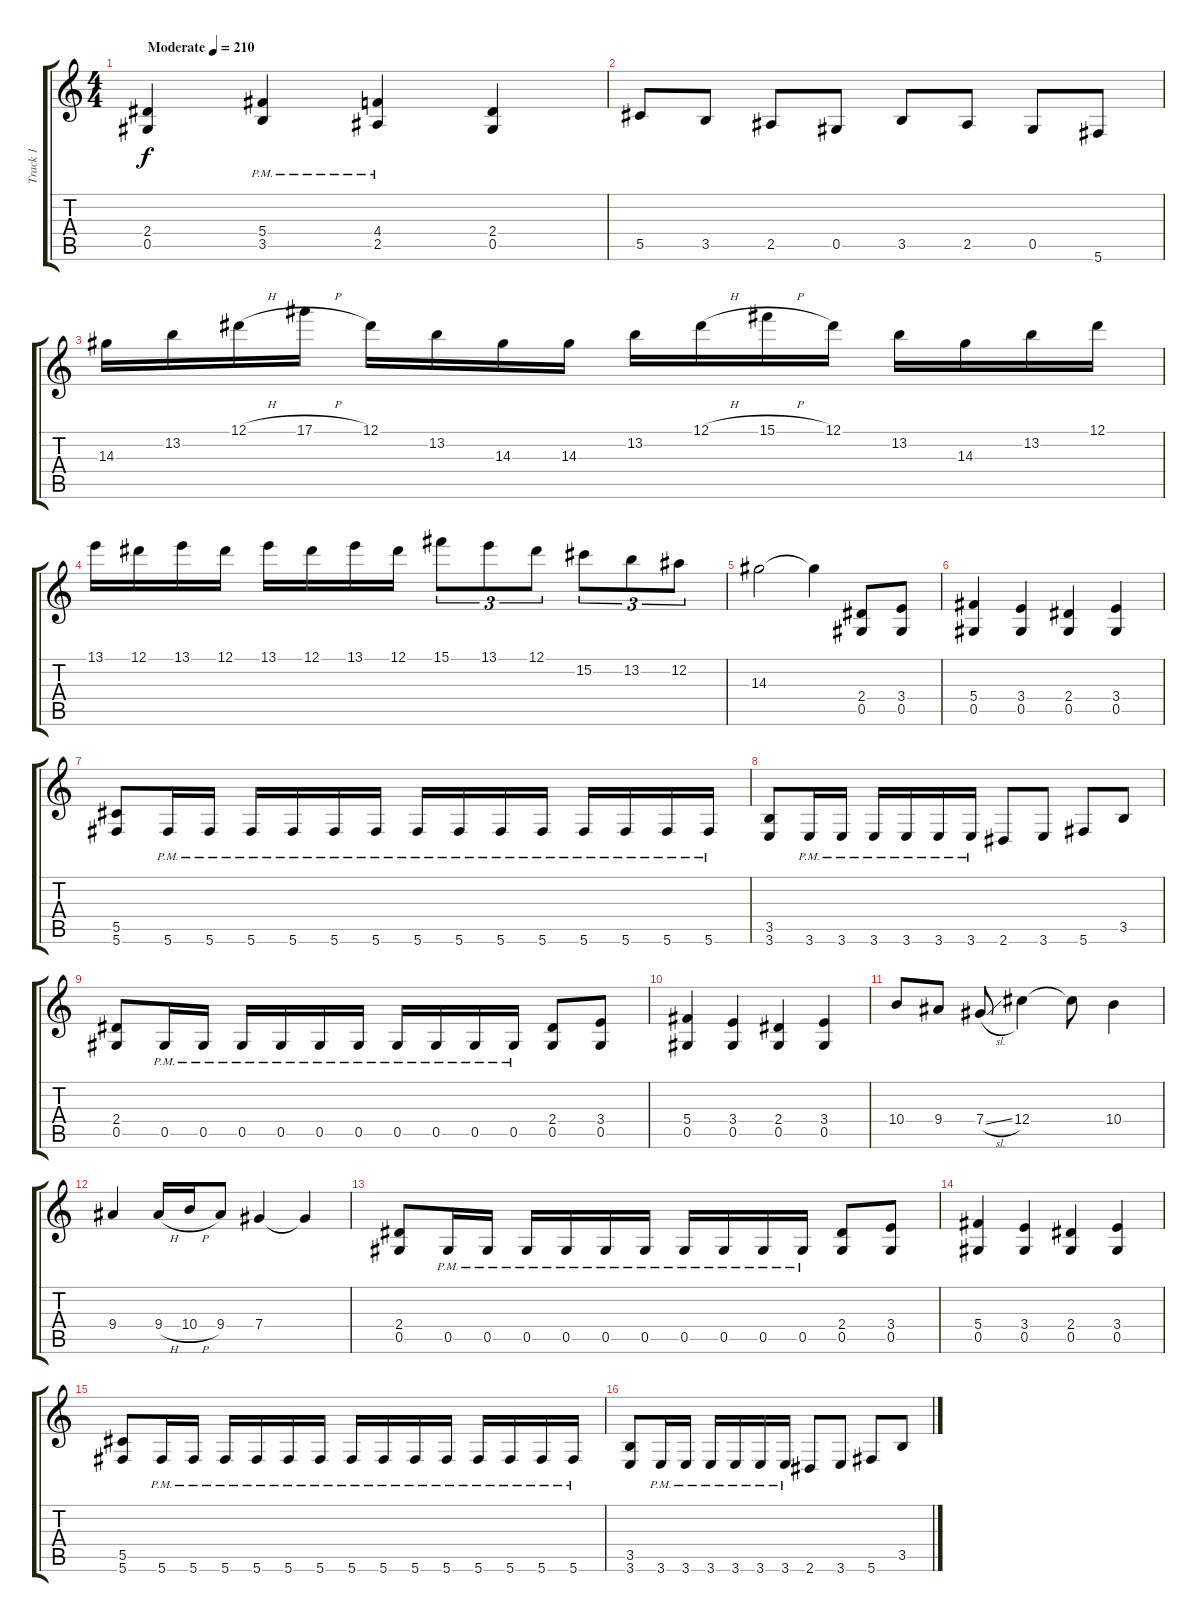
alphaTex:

\track ("Track 1" "Track 1") {instrument distortionguitar}
\staff {score tabs}
\tuning (Eb4 Bb3 Gb3 Db3 Ab2 Db2) {hide}
\ts (4 4)
\tempo (210 "Moderate")
\clef g2
\ks c
(2.4 0.5).4{dy f instrument distortionguitar} (5.4{pm} 3.5{pm}).4 (4.4{pm} 2.5{pm}).4 (2.4 0.5).4 |
5.5.8 3.5.8 2.5.8 0.5.8 3.5.8 2.5.8 0.5.8 5.6.8 |
14.3.16 13.2.16 12.1{h}.16 17.1{h}.16 12.1.16 13.2.16 14.3.16 14.3.16 13.2.16 12.1{h}.16 15.1{h}.16 12.1.16 13.2.16 14.3.16 13.2.16 12.1.16 |
13.1.16 12.1.16 13.1.16 12.1.16 13.1.16 12.1.16 13.1.16 12.1.16 15.1.8{tu (3 2)} 13.1.8{tu (3 2)} 12.1.8{tu (3 2)} 15.2.8{tu (3 2)} 13.2.8{tu (3 2)} 12.2.8{tu (3 2)} |
14.3.2 14.3{t}.4 (2.4 0.5).8 (3.4 0.5).8 |
(5.4 0.5).4 (3.4 0.5).4 (2.4 0.5).4 (3.4 0.5).4 |
(5.5 5.6).8 5.6{pm}.16 5.6{pm}.16 5.6{pm}.16 5.6{pm}.16 5.6{pm}.16 5.6{pm}.16 5.6{pm}.16 5.6{pm}.16 5.6{pm}.16 5.6{pm}.16 5.6{pm}.16 5.6{pm}.16 5.6{pm}.16 5.6{pm}.16 |
(3.5 3.6).8 3.6{pm}.16 3.6{pm}.16 3.6{pm}.16 3.6{pm}.16 3.6{pm}.16 3.6{pm}.16 2.6.8 3.6.8 5.6.8 3.5.8 |
(2.4 0.5).8 0.5{pm}.16 0.5{pm}.16 0.5{pm}.16 0.5{pm}.16 0.5{pm}.16 0.5{pm}.16 0.5{pm}.16 0.5{pm}.16 0.5{pm}.16 0.5{pm}.16 (2.4 0.5).8 (3.4 0.5).8 |
(5.4 0.5).4 (3.4 0.5).4 (2.4 0.5).4 (3.4 0.5).4 |
10.4.8 9.4.8 7.4{sl}.8 12.4.4 12.4{t}.8 10.4.4 |
9.4.4 9.4{h}.16 10.4{h}.16 9.4.8 7.4.4 7.4{t}.4 |
(2.4 0.5).8 0.5{pm}.16 0.5{pm}.16 0.5{pm}.16 0.5{pm}.16 0.5{pm}.16 0.5{pm}.16 0.5{pm}.16 0.5{pm}.16 0.5{pm}.16 0.5{pm}.16 (2.4 0.5).8 (3.4 0.5).8 |
(5.4 0.5).4 (3.4 0.5).4 (2.4 0.5).4 (3.4 0.5).4 |
(5.5 5.6).8 5.6{pm}.16 5.6{pm}.16 5.6{pm}.16 5.6{pm}.16 5.6{pm}.16 5.6{pm}.16 5.6{pm}.16 5.6{pm}.16 5.6{pm}.16 5.6{pm}.16 5.6{pm}.16 5.6{pm}.16 5.6{pm}.16 5.6{pm}.16 |
(3.5 3.6).8 3.6{pm}.16 3.6{pm}.16 3.6{pm}.16 3.6{pm}.16 3.6{pm}.16 3.6{pm}.16 2.6.8 3.6.8 5.6.8 3.5.8
